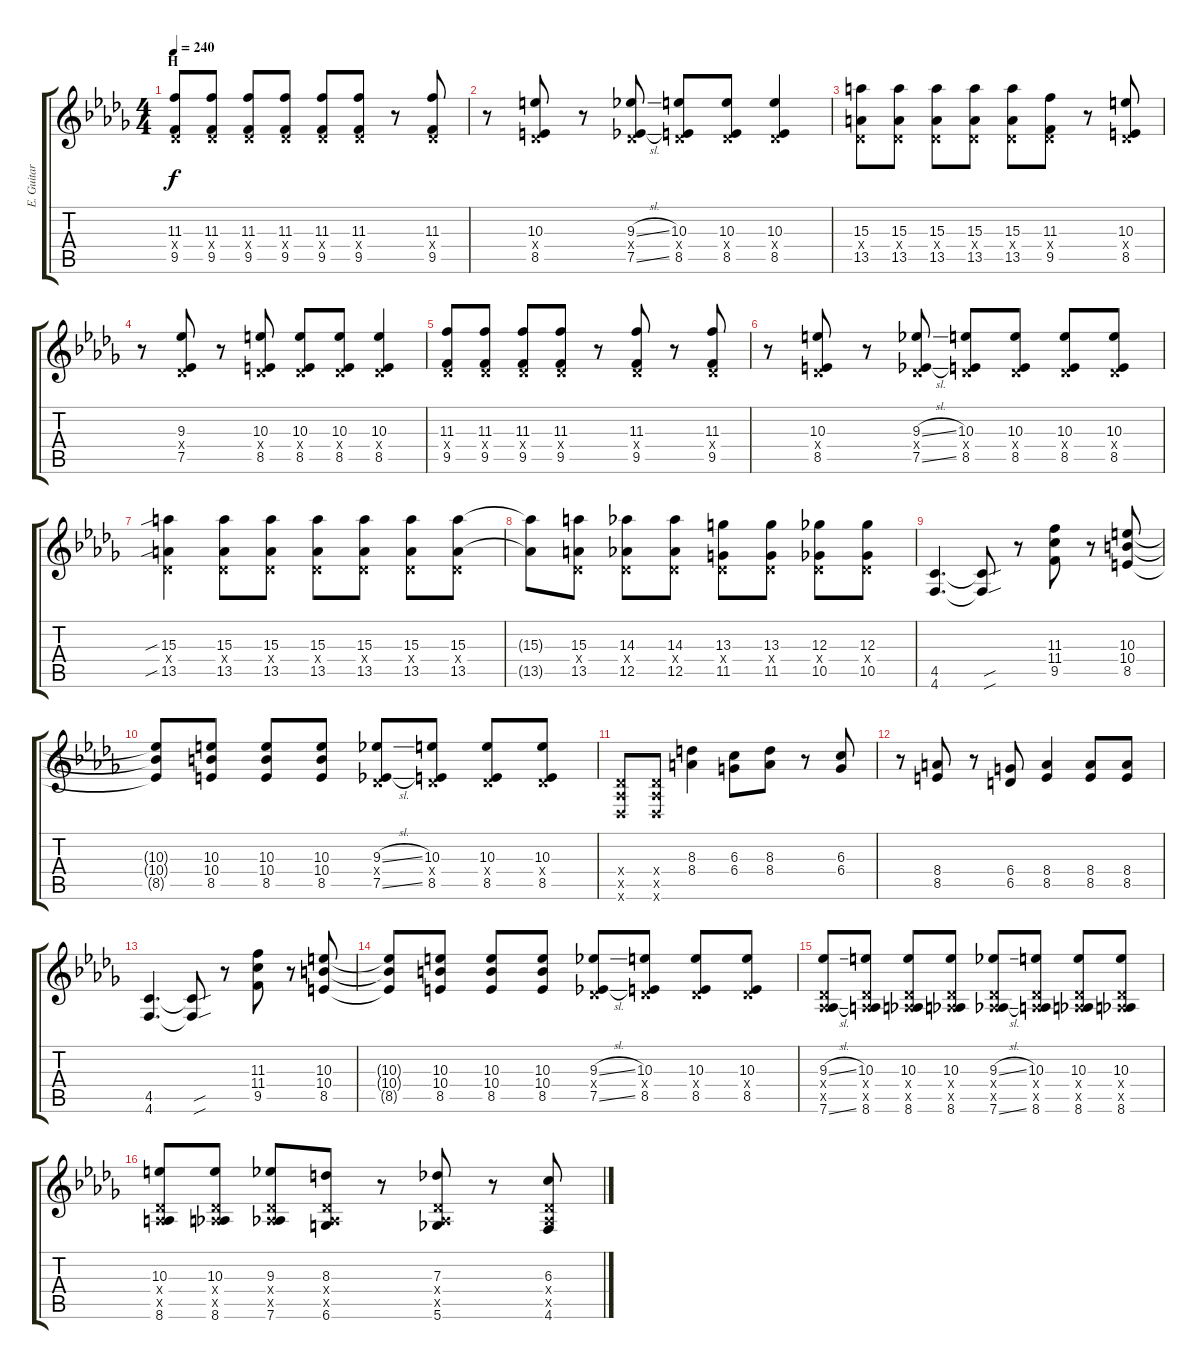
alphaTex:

\track ("E. Guitar I" "E. Guitar ") {instrument distortionguitar}
\staff {score tabs}
\tuning (Eb4 Bb3 Gb3 Db3 Ab2 Db2) {hide}
\ts (4 4)
\section ("" "H")
\tempo 240
\clef g2
\ks db
(11.3 0.4{x} 9.5).8{dy f} (11.3 0.4{x} 9.5).8 (11.3 0.4{x} 9.5).8 (11.3 0.4{x} 9.5).8 (11.3 0.4{x} 9.5).8 (11.3 0.4{x} 9.5).8 r.8 (11.3 0.4{x} 9.5).8 |
r.8 (10.3 0.4{x} 8.5).8 r.8 (9.3{sl} 0.4{x} 7.5{sl}).8 (10.3 0.4{x} 8.5).8 (10.3 0.4{x} 8.5).8 (10.3 0.4{x} 8.5).4 |
(15.3 0.4{x} 13.5).8 (15.3 0.4{x} 13.5).8 (15.3 0.4{x} 13.5).8 (15.3 0.4{x} 13.5).8 (15.3 0.4{x} 13.5).8 (11.3 0.4{x} 9.5).8 r.8 (10.3 0.4{x} 8.5).8 |
r.8 (9.3 0.4{x} 7.5).8 r.8 (10.3 0.4{x} 8.5).8 (10.3 0.4{x} 8.5).8 (10.3 0.4{x} 8.5).8 (10.3 0.4{x} 8.5).4 |
(11.3 0.4{x} 9.5).8 (11.3 0.4{x} 9.5).8 (11.3 0.4{x} 9.5).8 (11.3 0.4{x} 9.5).8 r.8 (11.3 0.4{x} 9.5).8 r.8 (11.3 0.4{x} 9.5).8 |
r.8 (10.3 0.4{x} 8.5).8 r.8 (9.3{sl} 0.4{x} 7.5{sl}).8 (10.3 0.4{x} 8.5).8 (10.3 0.4{x} 8.5).8 (10.3 0.4{x} 8.5).8 (10.3 0.4{x} 8.5).8 |
(15.3{sib} 0.4{x} 13.5{sib}).4 (15.3 0.4{x} 13.5).8 (15.3 0.4{x} 13.5).8 (15.3 0.4{x} 13.5).8 (15.3 0.4{x} 13.5).8 (15.3 0.4{x} 13.5).8 (15.3 0.4{x} 13.5).8 |
(15.3{t} 13.5{t}).8 (15.3 0.4{x} 13.5).8 (14.3 0.4{x} 12.5).8 (14.3 0.4{x} 12.5).8 (13.3 0.4{x} 11.5).8 (13.3 0.4{x} 11.5).8 (12.3 0.4{x} 10.5).8 (12.3 0.4{x} 10.5).8 |
(4.5 4.6).4{d} (4.5{sou t} 4.6{sou t}).8 r.8 (11.3 11.4 9.5).8 r.8 (10.3 10.4 8.5).8 |
(10.3{t} 10.4{t} 8.5{t}).8 (10.3 10.4 8.5).8 (10.3 10.4 8.5).8 (10.3 10.4 8.5).8 (9.3{sl} 0.4{x} 7.5{sl}).8 (10.3 0.4{x} 8.5).8 (10.3 0.4{x} 8.5).8 (10.3 0.4{x} 8.5).8 |
(0.4{x} 0.5{x} 0.6{x}).8 (0.4{x} 0.5{x} 0.6{x}).8 (8.3 8.4).4 (6.3 6.4).8 (8.3 8.4).8 r.8 (6.3 6.4).8 |
r.8 (8.4 8.5).8 r.8 (6.4 6.5).8 (8.4 8.5).4 (8.4 8.5).8 (8.4 8.5).8 |
(4.5 4.6).4{d} (4.5{sou t} 4.6{sou t}).8 r.8 (11.3 11.4 9.5).8 r.8 (10.3 10.4 8.5).8 |
(10.3{t} 10.4{t} 8.5{t}).8 (10.3 10.4 8.5).8 (10.3 10.4 8.5).8 (10.3 10.4 8.5).8 (9.3{sl} 0.4{x} 7.5{sl}).8 (10.3 0.4{x} 8.5).8 (10.3 0.4{x} 8.5).8 (10.3 0.4{x} 8.5).8 |
(9.3{sl} 0.4{x} 0.5{x} 7.6{sl}).8 (10.3 0.4{x} 0.5{x} 8.6).8 (10.3 0.4{x} 0.5{x} 8.6).8 (10.3 0.4{x} 0.5{x} 8.6).8 (9.3{sl} 0.4{x} 0.5{x} 7.6{sl}).8 (10.3 0.4{x} 0.5{x} 8.6).8 (10.3 0.4{x} 0.5{x} 8.6).8 (10.3 0.4{x} 0.5{x} 8.6).8 |
(10.3 0.4{x} 0.5{x} 8.6).8 (10.3 0.4{x} 0.5{x} 8.6).8 (9.3 0.4{x} 0.5{x} 7.6).8 (8.3 0.4{x} 0.5{x} 6.6).8 r.8 (7.3 0.4{x} 0.5{x} 5.6).8 r.8 (6.3 0.4{x} 0.5{x} 4.6).8
